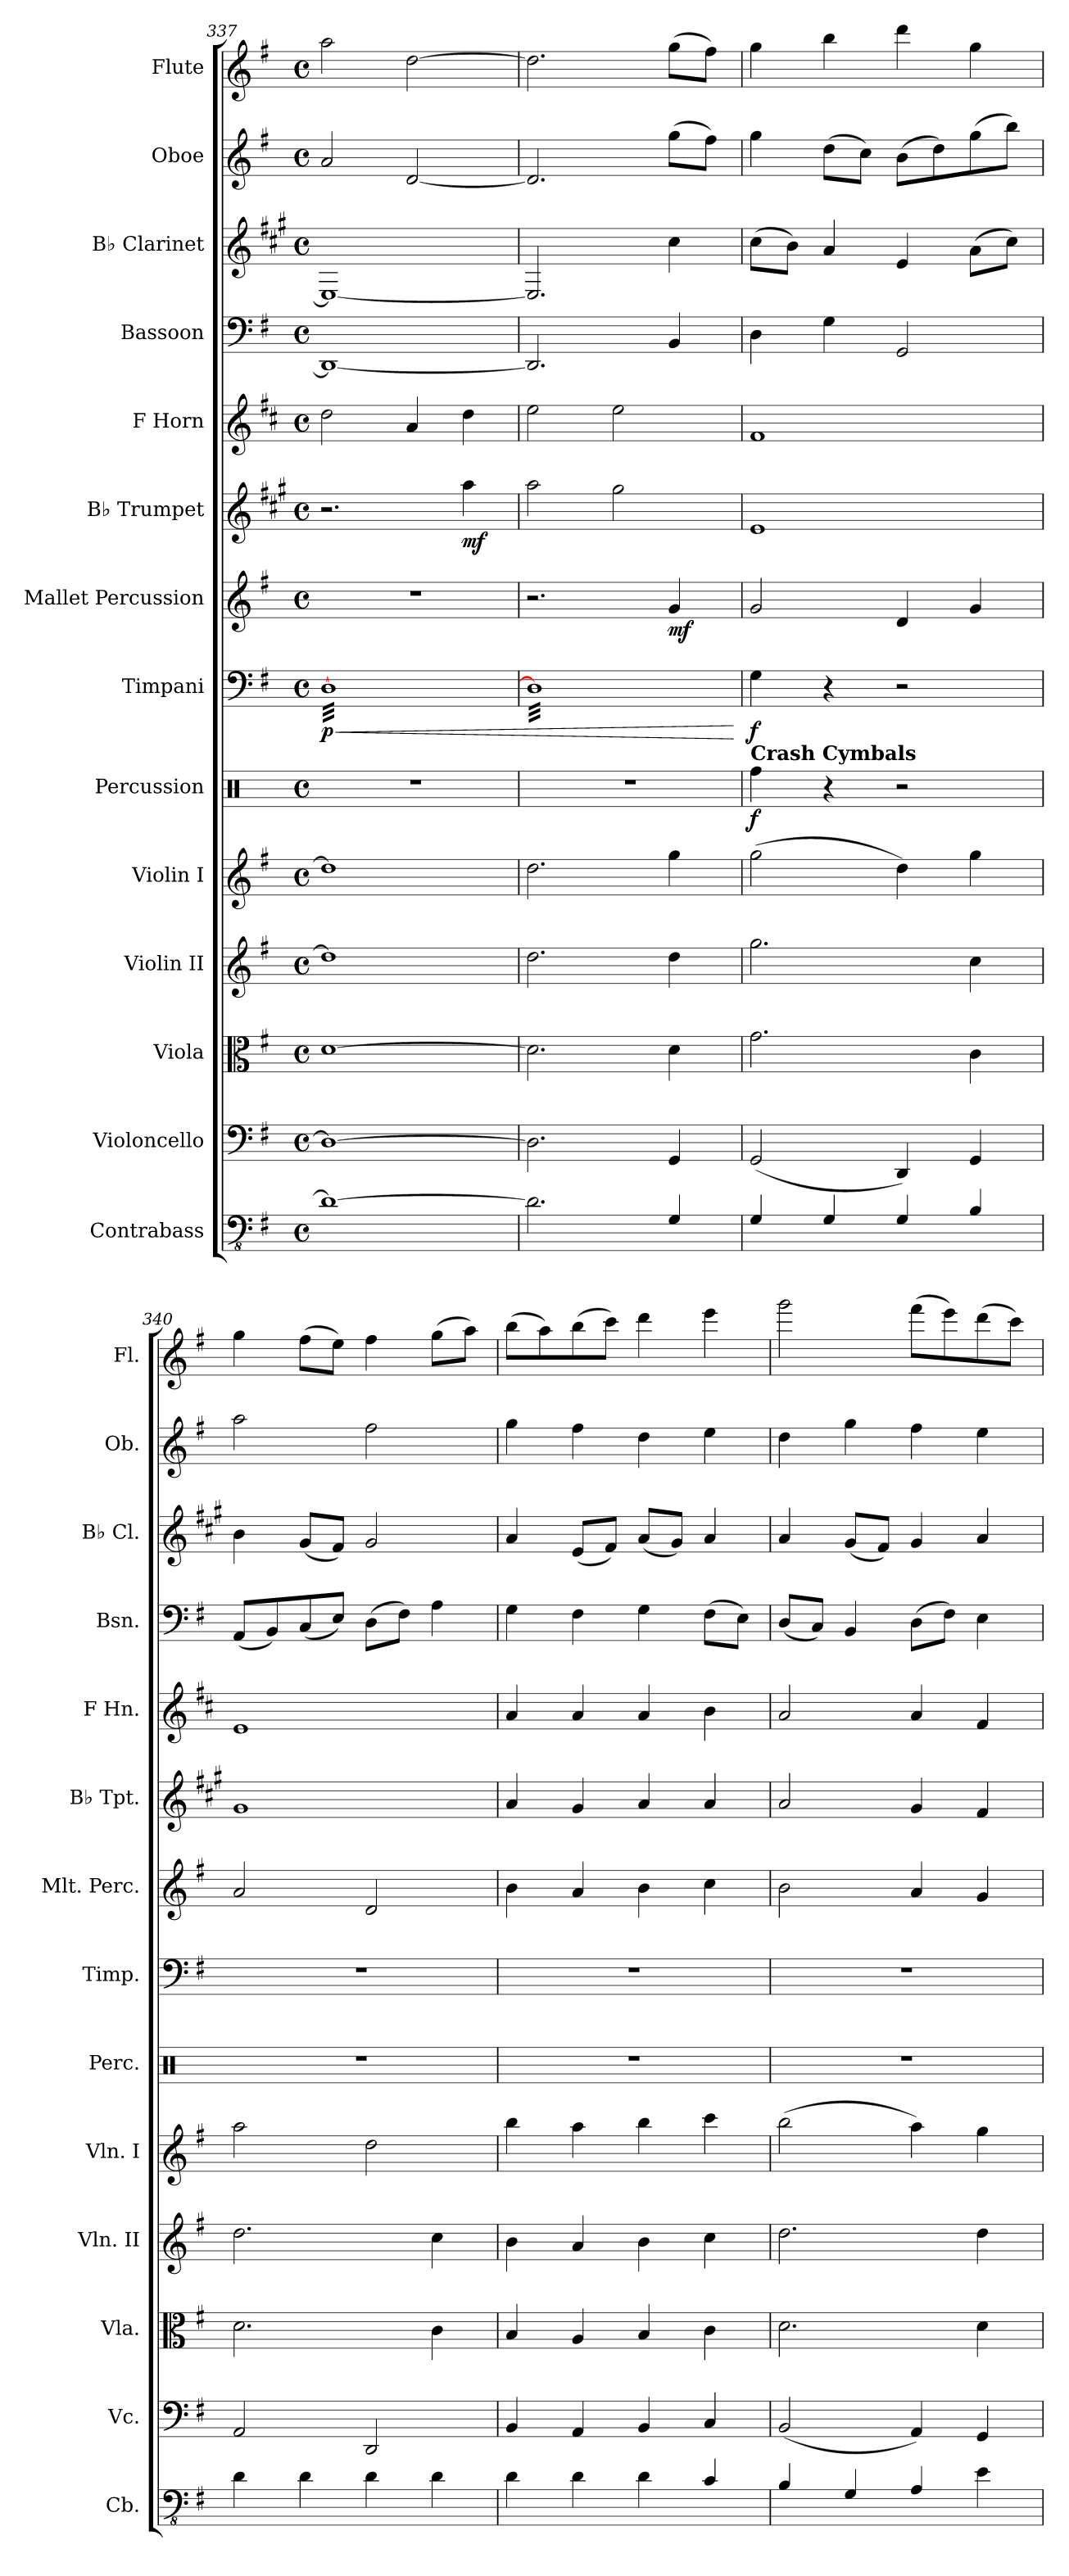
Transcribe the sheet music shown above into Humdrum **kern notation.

**kern	**kern	**kern	**kern	**kern	**kern	**dynam	**kern	**dynam	**kern	**dynam	**kern	**dynam	**kern	**kern	**kern	**kern	**kern
*part14	*part13	*part12	*part11	*part10	*part9	*part9	*part8	*part8	*part7	*part7	*part6	*part6	*part5	*part4	*part3	*part2	*part1
*staff14	*staff13	*staff12	*staff11	*staff10	*staff9	*staff9	*staff8	*staff8	*staff7	*staff7	*staff6	*staff6	*staff5	*staff4	*staff3	*staff2	*staff1
*I"Contrabass	*I"Violoncello	*I"Viola	*I"Violin II	*I"Violin I	*I"Percussion	*	*I"Timpani	*	*I"Mallet Percussion	*	*I"B♭ Trumpet	*	*I"F Horn	*I"Bassoon	*I"B♭ Clarinet	*I"Oboe	*I"Flute
*I'Cb.	*I'Vc.	*I'Vla.	*I'Vln. II	*I'Vln. I	*I'Perc.	*	*I'Timp.	*	*I'Mlt. Perc.	*	*I'B♭ Tpt.	*	*I'F Hn.	*I'Bsn.	*I'B♭ Cl.	*I'Ob.	*I'Fl.
*clefFv4	*clefF4	*clefC3	*clefG2	*clefG2	*clefX	*	*clefF4	*	*clefG2	*	*clefG2	*	*clefG2	*clefF4	*clefG2	*clefG2	*clefG2
*ITrd7c12	*	*	*	*	*	*	*	*	*ITrd-14c-24	*	*ITrd1c2	*	*ITrd4c7	*	*ITrd1c2	*	*
*k[f#]	*k[f#]	*k[f#]	*k[f#]	*k[f#]	*k[]	*	*k[f#]	*	*k[f#]	*	*k[f#]	*	*k[f#]	*k[f#]	*k[f#]	*k[f#]	*k[f#]
*M4/4	*M4/4	*M4/4	*M4/4	*M4/4	*M4/4	*	*M4/4	*	*M4/4	*	*M4/4	*	*M4/4	*M4/4	*M4/4	*M4/4	*M4/4
*met(c)	*met(c)	*met(c)	*met(c)	*met(c)	*met(c)	*	*met(c)	*	*met(c)	*	*met(c)	*	*met(c)	*met(c)	*met(c)	*met(c)	*met(c)
=337	=337	=337	=337	=337	=337	=337	=337	=337	=337	=337	=337	=337	=337	=337	=337	=337	=337
!	!	!	!	!	!	!	!	!LO:HP:b	!	!	!	!	!	!	!	!	!
!	!	!	!	!	!	!	!	!LO:DY:n=1:b	!	!	!	!	!	!	!	!	!
*	*	*	*	*	*	*	*tremolo	*	*	*	*	*	*	*	*	*	*
1DD_	1D_	[1d	1dd]	1dd]	1r	.	[32DLLL	< p	1r	.	2.r	.	2g\	1DD_	1D_	2a/	2aa\
.	.	.	.	.	.	.	32D	.	.	.	.	.	.	.	.	.	.
.	.	.	.	.	.	.	32D	.	.	.	.	.	.	.	.	.	.
.	.	.	.	.	.	.	32D	.	.	.	.	.	.	.	.	.	.
.	.	.	.	.	.	.	32D	.	.	.	.	.	.	.	.	.	.
.	.	.	.	.	.	.	32D	.	.	.	.	.	.	.	.	.	.
.	.	.	.	.	.	.	32D	.	.	.	.	.	.	.	.	.	.
.	.	.	.	.	.	.	32D	.	.	.	.	.	.	.	.	.	.
.	.	.	.	.	.	.	32D	.	.	.	.	.	.	.	.	.	.
.	.	.	.	.	.	.	32D	.	.	.	.	.	.	.	.	.	.
.	.	.	.	.	.	.	32D	.	.	.	.	.	.	.	.	.	.
.	.	.	.	.	.	.	32D	.	.	.	.	.	.	.	.	.	.
.	.	.	.	.	.	.	32D	.	.	.	.	.	.	.	.	.	.
.	.	.	.	.	.	.	32D	.	.	.	.	.	.	.	.	.	.
.	.	.	.	.	.	.	32D	.	.	.	.	.	.	.	.	.	.
.	.	.	.	.	.	.	32D	.	.	.	.	.	.	.	.	.	.
.	.	.	.	.	.	.	32D	.	.	.	.	.	4d/	.	.	[2d/	[2dd\
.	.	.	.	.	.	.	32D	.	.	.	.	.	.	.	.	.	.
.	.	.	.	.	.	.	32D	.	.	.	.	.	.	.	.	.	.
.	.	.	.	.	.	.	32D	.	.	.	.	.	.	.	.	.	.
.	.	.	.	.	.	.	32D	.	.	.	.	.	.	.	.	.	.
.	.	.	.	.	.	.	32D	.	.	.	.	.	.	.	.	.	.
.	.	.	.	.	.	.	32D	.	.	.	.	.	.	.	.	.	.
.	.	.	.	.	.	.	32D	.	.	.	.	.	.	.	.	.	.
!	!	!	!	!	!	!	!	!	!	!	!	!LO:DY:b	!	!	!	!	!
.	.	.	.	.	.	.	32D	.	.	.	4gg\	mf	4g\	.	.	.	.
.	.	.	.	.	.	.	32D	.	.	.	.	.	.	.	.	.	.
.	.	.	.	.	.	.	32D	.	.	.	.	.	.	.	.	.	.
.	.	.	.	.	.	.	32D	.	.	.	.	.	.	.	.	.	.
.	.	.	.	.	.	.	32D	.	.	.	.	.	.	.	.	.	.
.	.	.	.	.	.	.	32D	.	.	.	.	.	.	.	.	.	.
.	.	.	.	.	.	.	32D	.	.	.	.	.	.	.	.	.	.
.	.	.	.	.	.	.	32DJJJ	.	.	.	.	.	.	.	.	.	.
=338	=338	=338	=338	=338	=338	=338	=338	=338	=338	=338	=338	=338	=338	=338	=338	=338	=338
2.DD\]	2.D\]	2.d\]	2.dd\	2.dd\	1r	.	32D]LLL	.	2.r	.	2gg\	.	2a\	2.DD/]	2.D/]	2.d/]	2.dd\]
.	.	.	.	.	.	.	32D	.	.	.	.	.	.	.	.	.	.
.	.	.	.	.	.	.	32D	.	.	.	.	.	.	.	.	.	.
.	.	.	.	.	.	.	32D	.	.	.	.	.	.	.	.	.	.
.	.	.	.	.	.	.	32D	.	.	.	.	.	.	.	.	.	.
.	.	.	.	.	.	.	32D	.	.	.	.	.	.	.	.	.	.
.	.	.	.	.	.	.	32D	.	.	.	.	.	.	.	.	.	.
.	.	.	.	.	.	.	32D	.	.	.	.	.	.	.	.	.	.
.	.	.	.	.	.	.	32D	.	.	.	.	.	.	.	.	.	.
.	.	.	.	.	.	.	32D	.	.	.	.	.	.	.	.	.	.
.	.	.	.	.	.	.	32D	.	.	.	.	.	.	.	.	.	.
.	.	.	.	.	.	.	32D	.	.	.	.	.	.	.	.	.	.
.	.	.	.	.	.	.	32D	.	.	.	.	.	.	.	.	.	.
.	.	.	.	.	.	.	32D	.	.	.	.	.	.	.	.	.	.
.	.	.	.	.	.	.	32D	.	.	.	.	.	.	.	.	.	.
.	.	.	.	.	.	.	32D	.	.	.	.	.	.	.	.	.	.
.	.	.	.	.	.	.	32D	.	.	.	2ff#\	.	2a\	.	.	.	.
.	.	.	.	.	.	.	32D	.	.	.	.	.	.	.	.	.	.
.	.	.	.	.	.	.	32D	.	.	.	.	.	.	.	.	.	.
.	.	.	.	.	.	.	32D	.	.	.	.	.	.	.	.	.	.
.	.	.	.	.	.	.	32D	.	.	.	.	.	.	.	.	.	.
.	.	.	.	.	.	.	32D	.	.	.	.	.	.	.	.	.	.
.	.	.	.	.	.	.	32D	.	.	.	.	.	.	.	.	.	.
.	.	.	.	.	.	.	32D	.	.	.	.	.	.	.	.	.	.
!	!	!	!	!	!	!	!	!	!	!LO:DY:b	!	!	!	!	!	!	!
4GGG/	4GG/	4d\	4dd\	4gg\	.	.	32D	.	4ggg/	mf	.	.	.	4BB/	4b\	(8gg\L	(8gg\L
.	.	.	.	.	.	.	32D	.	.	.	.	.	.	.	.	.	.
.	.	.	.	.	.	.	32D	.	.	.	.	.	.	.	.	.	.
.	.	.	.	.	.	.	32D	.	.	.	.	.	.	.	.	.	.
.	.	.	.	.	.	.	32D	.	.	.	.	.	.	.	.	8ff#\J)	8ff#\J)
.	.	.	.	.	.	.	32D	.	.	.	.	.	.	.	.	.	.
.	.	.	.	.	.	.	32D	.	.	.	.	.	.	.	.	.	.
.	.	.	.	.	.	.	32DJJJ	.	.	.	.	.	.	.	.	.	.
*	*	*	*	*	*	*	*Xtremolo	*	*	*	*	*	*	*	*	*	*
.	.	.	.	.	.	.	.	[	.	.	.	.	.	.	.	.	.
=339	=339	=339	=339	=339	=339	=339	=339	=339	=339	=339	=339	=339	=339	=339	=339	=339	=339
!	!	!	!	!	!LO:TX:a:B:t=Crash Cymbals	!	!	!	!	!	!	!	!	!	!	!	!
!	!	!	!	!	!	!LO:DY:b	!	!LO:DY:b	!	!	!	!	!	!	!	!	!
4GGG/	(2GG/	2.g\	2.gg\	(2gg\	4Rff\	f	4G\	f	2ggg/	.	1d	.	1B	4D\	(8b\L	4gg\	4gg\
.	.	.	.	.	.	.	.	.	.	.	.	.	.	.	8a\J)	.	.
4GGG/	.	.	.	.	4r	.	4r	.	.	.	.	.	.	4G\	4g/	(8dd\L	4bb\
.	.	.	.	.	.	.	.	.	.	.	.	.	.	.	.	8cc\J)	.
4GGG/	4DD/)	.	.	4dd\)	2r	.	2r	.	4ddd/	.	.	.	.	2GG/	4d/	(8b\L	4ddd\
.	.	.	.	.	.	.	.	.	.	.	.	.	.	.	.	8dd\)	.
4BBB/	4GG/	4c\	4cc\	4gg\	.	.	.	.	4ggg/	.	.	.	.	.	(8g\L	(8gg\	4gg\
.	.	.	.	.	.	.	.	.	.	.	.	.	.	.	8b\J)	8bb\J)	.
=340	=340	=340	=340	=340	=340	=340	=340	=340	=340	=340	=340	=340	=340	=340	=340	=340	=340
4DD\	2AA/	2.d\	2.dd\	2aa\	1r	.	1r	.	2aaa/	.	1f#	.	1A	(8AA/L	4a\	2aa\	4gg\
.	.	.	.	.	.	.	.	.	.	.	.	.	.	8BB/)	.	.	.
4DD\	.	.	.	.	.	.	.	.	.	.	.	.	.	(8C/	(8f#/L	.	(8ff#\L
.	.	.	.	.	.	.	.	.	.	.	.	.	.	8E/J)	8e/J)	.	8ee\J)
4DD\	2DD/	.	.	2dd\	.	.	.	.	2ddd/	.	.	.	.	(8D\L	2f#/	2ff#\	4ff#\
.	.	.	.	.	.	.	.	.	.	.	.	.	.	8F#\J)	.	.	.
4DD\	.	4c\	4cc\	.	.	.	.	.	.	.	.	.	.	4A\	.	.	(8gg\L
.	.	.	.	.	.	.	.	.	.	.	.	.	.	.	.	.	8aa\J)
=341	=341	=341	=341	=341	=341	=341	=341	=341	=341	=341	=341	=341	=341	=341	=341	=341	=341
4DD\	4BB/	4B/	4b\	4bb\	1r	.	1r	.	4bbb\	.	4g/	.	4d/	4G\	4g/	4gg\	(8bb\L
.	.	.	.	.	.	.	.	.	.	.	.	.	.	.	.	.	8aa\)
4DD\	4AA/	4A/	4a/	4aa\	.	.	.	.	4aaa/	.	4f#/	.	4d/	4F#\	(8d/L	4ff#\	(8bb\
.	.	.	.	.	.	.	.	.	.	.	.	.	.	.	8e/J)	.	8ccc\J)
4DD\	4BB/	4B/	4b\	4bb\	.	.	.	.	4bbb\	.	4g/	.	4d/	4G\	(8g/L	4dd\	4ddd\
.	.	.	.	.	.	.	.	.	.	.	.	.	.	.	8f#/J)	.	.
4CC/	4C/	4c\	4cc\	4ccc\	.	.	.	.	4cccc\	.	4g/	.	4e\	(8F#\L	4g/	4ee\	4eee\
.	.	.	.	.	.	.	.	.	.	.	.	.	.	8E\J)	.	.	.
=342	=342	=342	=342	=342	=342	=342	=342	=342	=342	=342	=342	=342	=342	=342	=342	=342	=342
4BBB/	(2BB/	2.d\	2.dd\	(2bb\	1r	.	1r	.	2bbb\	.	2g/	.	2d/	(8D/L	4g/	4dd\	2ggg\
.	.	.	.	.	.	.	.	.	.	.	.	.	.	8C/J)	.	.	.
4GGG/	.	.	.	.	.	.	.	.	.	.	.	.	.	4BB/	(8f#/L	4gg\	.
.	.	.	.	.	.	.	.	.	.	.	.	.	.	.	8e/J)	.	.
4AAA/	4AA/)	.	.	4aa\)	.	.	.	.	4aaa/	.	4f#/	.	4d/	(8D\L	4f#/	4ff#\	(8fff#\L
.	.	.	.	.	.	.	.	.	.	.	.	.	.	8F#\J)	.	.	8eee\)
4EE\	4GG/	4d\	4dd\	4gg\	.	.	.	.	4ggg/	.	4e/	.	4B/	4E\	4g/	4ee\	(8ddd\
.	.	.	.	.	.	.	.	.	.	.	.	.	.	.	.	.	8ccc\J)
=	=	=	=	=	=	=	=	=	=	=	=	=	=	=	=	=	=
*-	*-	*-	*-	*-	*-	*-	*-	*-	*-	*-	*-	*-	*-	*-	*-	*-	*-
